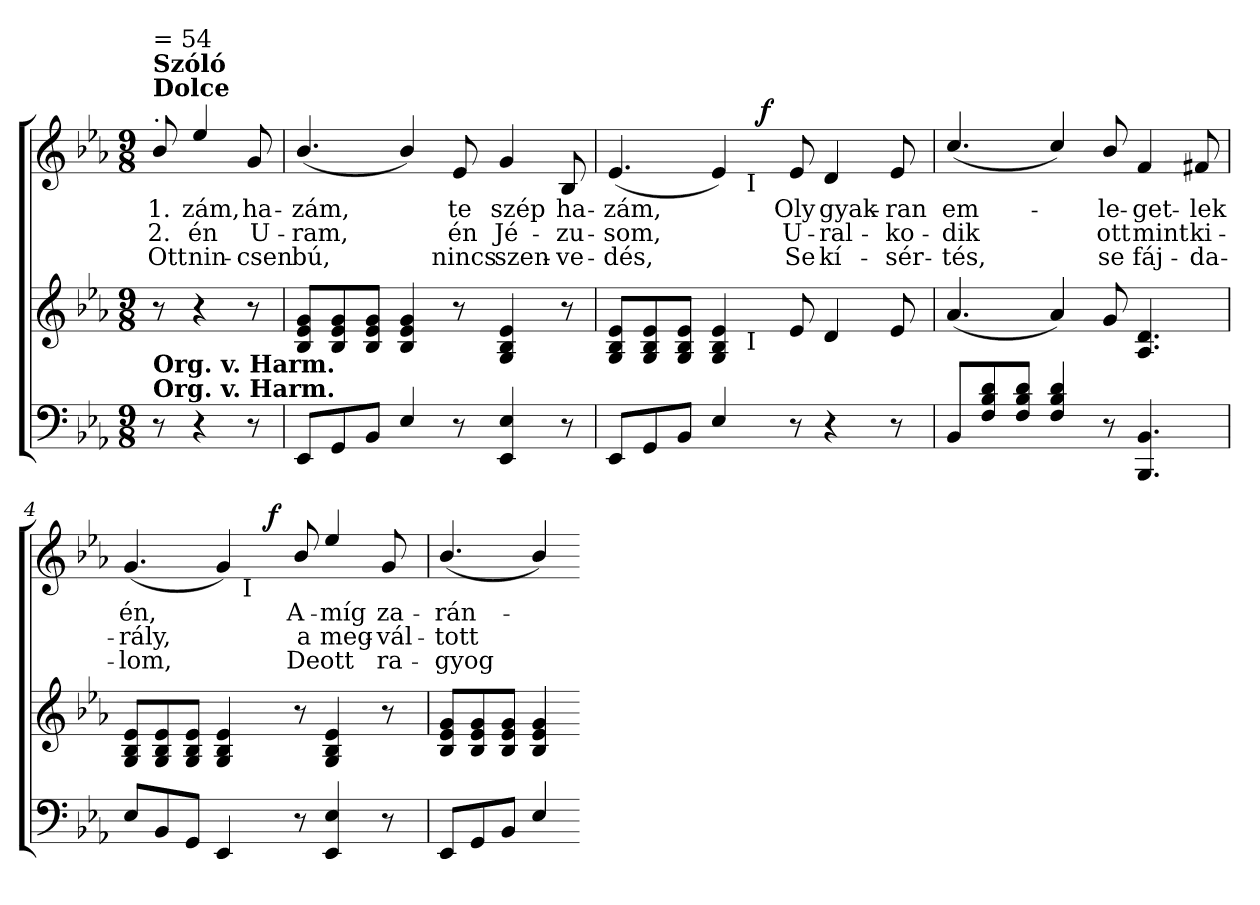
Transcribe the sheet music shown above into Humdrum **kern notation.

**kern	**kern	**kern	**text	**text	**text	**dynam
*part3	*part2	*part1	*part1	*part1	*part1	*part1
*staff3	*staff2	*staff1	*staff1	*staff1	*staff1	*staff1
*clefF4	*clefG2	*clefG2	*	*	*	*
*k[b-e-a-]	*k[b-e-a-]	*k[b-e-a-]	*	*	*	*
*E-:	*E-:	*E-:	*	*	*	*
*M9/8	*M9/8	*M9/8	*	*	*	*
=	=	=	=	=	=	=
!	!	!LO:TX:a:B:t=Dolce	!	!	!	!
!	!	!LO:TX:a:B:t=Szóló	!	!	!	!
!	!	!LO:TX:a:t=.	!	!	!	!
!	!	!LO:TX:a:t== 54	!	!	!	!
!	!LO:TX:b:B:t=Org. v. Harm.	!	!	!	!	!
!LO:TX:a:B:t=Org. v. Harm.	!	!	!	!	!	!
!	!	!	!LO:LY:b	!LO:LY:b	!LO:LY:b	!
8r	8r	8b-/	1.	2.	Ott	.
!	!	!	!LO:LY:b	!LO:LY:b	!LO:LY:b	!
4r	4r	4ee-/	-zám,	én	nin-	.
!	!	!	!LO:LY:b	!LO:LY:b	!LO:LY:b	!
8r	8r	8g/	ha-	U-	-csen	.
=1	=1	=1	=1	=1	=1	=1
!	!	!	!LO:LY:b	!LO:LY:b	!LO:LY:b	!
8EE-/L	8B-/ 8e-/ 8g/L	(>4.b-/	-zám,	-ram,	bú,	.
8GG/	8B-/ 8e-/ 8g/	.	.	.	.	.
8BB-/J	8B-/ 8e-/ 8g/J	.	.	.	.	.
4E-/	4B-/ 4e-/ 4g/	4b-/)	.	.	.	.
!	!	!	!LO:LY:b	!LO:LY:b	!LO:LY:b	!
8r	8r	8e-/	te	én	nincs	.
!	!	!	!LO:LY:b	!LO:LY:b	!LO:LY:b	!
4EE-/ 4E-/	4G/ 4B-/ 4e-/	4g/	szép	Jé-	szen-	.
!	!	!	!LO:LY:b	!LO:LY:b	!LO:LY:b	!
8r	8r	8B-/	ha-	-zu-	-ve-	.
=2	=2	=2	=2	=2	=2	=2
!	!	!	!LO:LY:b	!LO:LY:b	!LO:LY:b	!
*	*^	*^	*	*	*	*
8EE-/L	8G/ 8B-/ 8e-/L	2ryy	(>4.e-/	2ryy	-zám,	-som,	-dés,	.
8GG/	8G/ 8B-/ 8e-/	.	.	.	.	.	.	.
8BB-/J	8G/ 8B-/ 8e-/J	.	.	.	.	.	.	.
4E-/	4G/ 4B-/ 4e-/	.	4e-/)	.	.	.	.	.
!	!	!	!	!LO:TX:b:t=I	!	!	!	!
!	!	!LO:TX:b:t=I	!	!	!	!	!	!
.	.	2ryy	.	32ryy	.	.	.	.
!	!	!	!	!	!	!	!	!LO:DY:a
.	.	.	.	2ryy	.	.	.	f
!	!	!	!	!	!LO:LY:b	!LO:LY:b	!LO:LY:b	!
8r	8e-/	.	8e-/	.	Oly	U-	Se	.
!	!	!	!	!	!LO:LY:b	!LO:LY:b	!LO:LY:b	!
4r	4d/	.	4d/	.	gyak-	-ral-	kí-	.
!	!	!	!	!	!LO:LY:b	!LO:LY:b	!LO:LY:b	!
8r	8e-/	8ryy	8e-/	.	-ran	-ko-	-sér-	.
.	.	.	.	16.ryy	.	.	.	.
*	*v	*v	*	*	*	*	*	*
*	*	*v	*v	*	*	*	*
!!LO:LB:g=z
=3	=3	=3	=3	=3	=3	=3
*	*^	*^	*	*	*	*
!	!	!	!	!	!LO:LY:b	!LO:LY:b	!LO:LY:b	!
*	*v	*v	*	*	*	*	*	*
*	*	*v	*v	*	*	*	*
8BB-/L	(>4.a-/	(>4.cc/	em-	-dik	-tés,	.
8F/ 8B-/ 8d/	.	.	.	.	.	.
8F/ 8B-/ 8d/J	.	.	.	.	.	.
4F/ 4B-/ 4d/	4a-/)	4cc/)	.	.	.	.
!	!	!	!LO:LY:b	!LO:LY:b	!LO:LY:b	!
8r	8g/	8b-/	-le-	ott	se	.
!	!	!	!LO:LY:b	!LO:LY:b	!LO:LY:b	!
4.BBB-/ 4.BB-/	4.A-/ 4.d/	4f/	-get-	mint	fáj-	.
!	!	!	!LO:LY:b	!LO:LY:b	!LO:LY:b	!
.	.	8f#X/	-lek	ki-	-da-	.
=4	=4	=4	=4	=4	=4	=4
!	!	!	!LO:LY:b	!LO:LY:b	!LO:LY:b	!
*	*	*^	*	*	*	*
*	*	*	*^	*	*	*	*
8E-/L	8G/ 8B-/ 8e-/L	(>4.g/	2ryy	4...ryy	én,	-rály,	-lom,	.
8BB-/	8G/ 8B-/ 8e-/	.	.	.	.	.	.	.
8GG/J	8G/ 8B-/ 8e-/J	.	.	.	.	.	.	.
4EE-/	4G/ 4B-/ 4e-/	4g/)	.	.	.	.	.	.
!	!	!	!	!LO:TX:b:t=I	!	!	!	!
.	.	.	.	2ryy	.	.	.	.
.	.	.	32ryy	.	.	.	.	.
!	!	!	!	!	!	!	!	!LO:DY:a
.	.	.	2ryy	.	.	.	.	f
!	!	!	!	!	!LO:LY:b	!LO:LY:b	!LO:LY:b	!
8r	8r	8b-/	.	.	A-	a	De	.
!	!	!	!	!	!LO:LY:b	!LO:LY:b	!LO:LY:b	!
4EE-/ 4E-/	4G/ 4B-/ 4e-/	4ee-/	.	.	-míg	meg-	ott	.
.	.	.	.	8ryy	.	.	.	.
!	!	!	!	!	!LO:LY:b	!LO:LY:b	!LO:LY:b	!
8r	8r	8g/	.	.	za-	-vál-	ra-	.
.	.	.	16.ryy	.	.	.	.	.
.	.	.	.	32ryy	.	.	.	.
*	*	*v	*v	*v	*	*	*	*
=5	=5	=5	=5	=5	=5	=5
*	*	*^	*	*	*	*
*	*	*	*^	*	*	*	*
!	!	!	!	!	!LO:LY:b	!LO:LY:b	!LO:LY:b	!
*	*	*v	*v	*v	*	*	*	*
8EE-/L	8B-/ 8e-/ 8g/L	(>4.b-/	-rán-	-tott	-gyog	.
8GG/	8B-/ 8e-/ 8g/	.	.	.	.	.
8BB-/J	8B-/ 8e-/ 8g/J	.	.	.	.	.
4E-/	4B-/ 4e-/ 4g/	4b-/)	.	.	.	.
=-	=-	=-	=-	=-	=-	=-
*-	*-	*-	*-	*-	*-	*-
